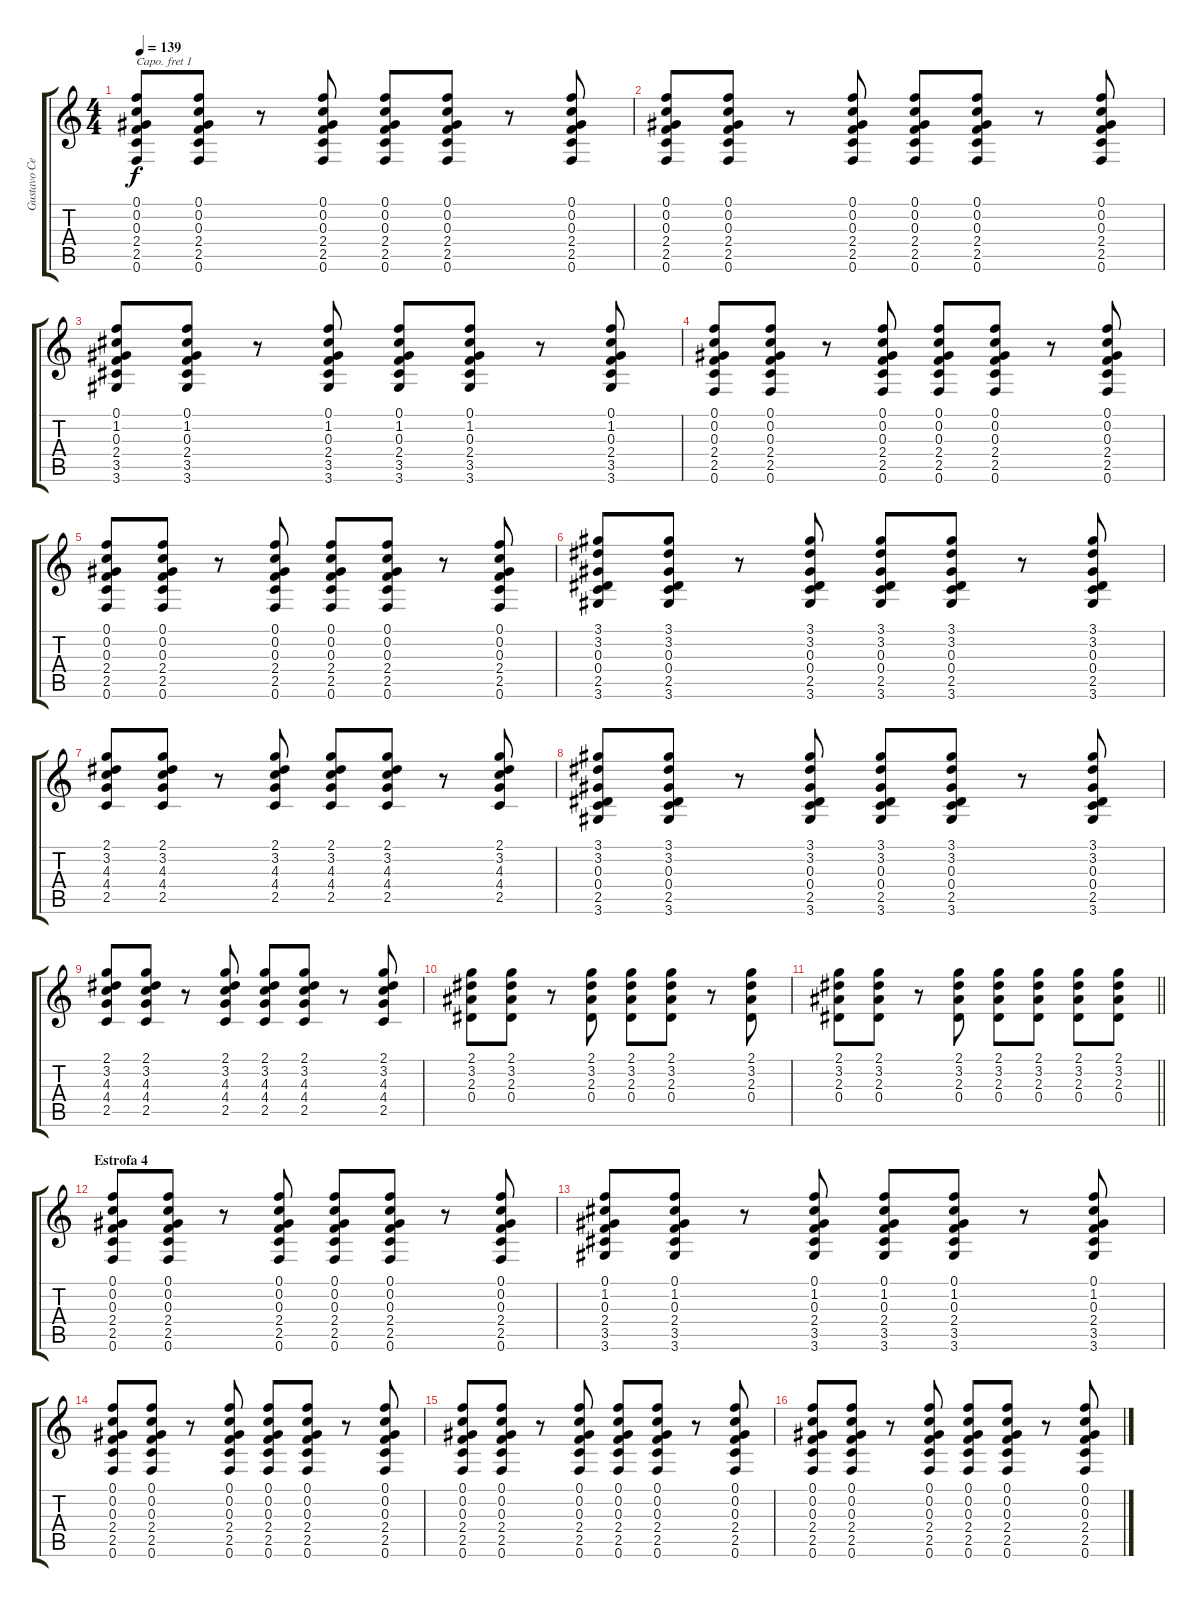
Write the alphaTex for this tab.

\track ("Gustavo Cerati (Gtr Ritmica)" "Gustavo Ce") {instrument electricguitarclean}
\staff {score tabs}
\capo 1
\tuning (E4 B3 G3 D3 A2 E2) {hide}
\ts (4 4)
\tempo 139
\clef g2
\ks c
(0.1 0.2 0.3 2.4 2.5 0.6).8{dy f} (0.1 0.2 0.3 2.4 2.5 0.6).8 r.8 (0.1 0.2 0.3 2.4 2.5 0.6).8 (0.1 0.2 0.3 2.4 2.5 0.6).8 (0.1 0.2 0.3 2.4 2.5 0.6).8 r.8 (0.1 0.2 0.3 2.4 2.5 0.6).8 |
(0.1 0.2 0.3 2.4 2.5 0.6).8 (0.1 0.2 0.3 2.4 2.5 0.6).8 r.8 (0.1 0.2 0.3 2.4 2.5 0.6).8 (0.1 0.2 0.3 2.4 2.5 0.6).8 (0.1 0.2 0.3 2.4 2.5 0.6).8 r.8 (0.1 0.2 0.3 2.4 2.5 0.6).8 |
(0.1 1.2 0.3 2.4 3.5 3.6).8 (0.1 1.2 0.3 2.4 3.5 3.6).8 r.8 (0.1 1.2 0.3 2.4 3.5 3.6).8 (0.1 1.2 0.3 2.4 3.5 3.6).8 (0.1 1.2 0.3 2.4 3.5 3.6).8 r.8 (0.1 1.2 0.3 2.4 3.5 3.6).8 |
(0.1 0.2 0.3 2.4 2.5 0.6).8 (0.1 0.2 0.3 2.4 2.5 0.6).8 r.8 (0.1 0.2 0.3 2.4 2.5 0.6).8 (0.1 0.2 0.3 2.4 2.5 0.6).8 (0.1 0.2 0.3 2.4 2.5 0.6).8 r.8 (0.1 0.2 0.3 2.4 2.5 0.6).8 |
(0.1 0.2 0.3 2.4 2.5 0.6).8 (0.1 0.2 0.3 2.4 2.5 0.6).8 r.8 (0.1 0.2 0.3 2.4 2.5 0.6).8 (0.1 0.2 0.3 2.4 2.5 0.6).8 (0.1 0.2 0.3 2.4 2.5 0.6).8 r.8 (0.1 0.2 0.3 2.4 2.5 0.6).8 |
(3.1 3.2 0.3 0.4 2.5 3.6).8 (3.1 3.2 0.3 0.4 2.5 3.6).8 r.8 (3.1 3.2 0.3 0.4 2.5 3.6).8 (3.1 3.2 0.3 0.4 2.5 3.6).8 (3.1 3.2 0.3 0.4 2.5 3.6).8 r.8 (3.1 3.2 0.3 0.4 2.5 3.6).8 |
(2.1 3.2 4.3 4.4 2.5).8 (2.1 3.2 4.3 4.4 2.5).8 r.8 (2.1 3.2 4.3 4.4 2.5).8 (2.1 3.2 4.3 4.4 2.5).8 (2.1 3.2 4.3 4.4 2.5).8 r.8 (2.1 3.2 4.3 4.4 2.5).8 |
(3.1 3.2 0.3 0.4 2.5 3.6).8 (3.1 3.2 0.3 0.4 2.5 3.6).8 r.8 (3.1 3.2 0.3 0.4 2.5 3.6).8 (3.1 3.2 0.3 0.4 2.5 3.6).8 (3.1 3.2 0.3 0.4 2.5 3.6).8 r.8 (3.1 3.2 0.3 0.4 2.5 3.6).8 |
(2.1 3.2 4.3 4.4 2.5).8 (2.1 3.2 4.3 4.4 2.5).8 r.8 (2.1 3.2 4.3 4.4 2.5).8 (2.1 3.2 4.3 4.4 2.5).8 (2.1 3.2 4.3 4.4 2.5).8 r.8 (2.1 3.2 4.3 4.4 2.5).8 |
(2.1 3.2 2.3 0.4).8 (2.1 3.2 2.3 0.4).8 r.8 (2.1 3.2 2.3 0.4).8 (2.1 3.2 2.3 0.4).8 (2.1 3.2 2.3 0.4).8 r.8 (2.1 3.2 2.3 0.4).8 |
\barLineRight lightlight
(2.1 3.2 2.3 0.4).8 (2.1 3.2 2.3 0.4).8 r.8 (2.1 3.2 2.3 0.4).8 (2.1 3.2 2.3 0.4).8 (2.1 3.2 2.3 0.4).8 (2.1 3.2 2.3 0.4).8 (2.1 3.2 2.3 0.4).8 |
\section ("" "Estrofa 4")
(0.1 0.2 0.3 2.4 2.5 0.6).8 (0.1 0.2 0.3 2.4 2.5 0.6).8 r.8 (0.1 0.2 0.3 2.4 2.5 0.6).8 (0.1 0.2 0.3 2.4 2.5 0.6).8 (0.1 0.2 0.3 2.4 2.5 0.6).8 r.8 (0.1 0.2 0.3 2.4 2.5 0.6).8 |
(0.1 1.2 0.3 2.4 3.5 3.6).8 (0.1 1.2 0.3 2.4 3.5 3.6).8 r.8 (0.1 1.2 0.3 2.4 3.5 3.6).8 (0.1 1.2 0.3 2.4 3.5 3.6).8 (0.1 1.2 0.3 2.4 3.5 3.6).8 r.8 (0.1 1.2 0.3 2.4 3.5 3.6).8 |
(0.1 0.2 0.3 2.4 2.5 0.6).8 (0.1 0.2 0.3 2.4 2.5 0.6).8 r.8 (0.1 0.2 0.3 2.4 2.5 0.6).8 (0.1 0.2 0.3 2.4 2.5 0.6).8 (0.1 0.2 0.3 2.4 2.5 0.6).8 r.8 (0.1 0.2 0.3 2.4 2.5 0.6).8 |
(0.1 0.2 0.3 2.4 2.5 0.6).8 (0.1 0.2 0.3 2.4 2.5 0.6).8 r.8 (0.1 0.2 0.3 2.4 2.5 0.6).8 (0.1 0.2 0.3 2.4 2.5 0.6).8 (0.1 0.2 0.3 2.4 2.5 0.6).8 r.8 (0.1 0.2 0.3 2.4 2.5 0.6).8 |
(0.1 0.2 0.3 2.4 2.5 0.6).8 (0.1 0.2 0.3 2.4 2.5 0.6).8 r.8 (0.1 0.2 0.3 2.4 2.5 0.6).8 (0.1 0.2 0.3 2.4 2.5 0.6).8 (0.1 0.2 0.3 2.4 2.5 0.6).8 r.8 (0.1 0.2 0.3 2.4 2.5 0.6).8
